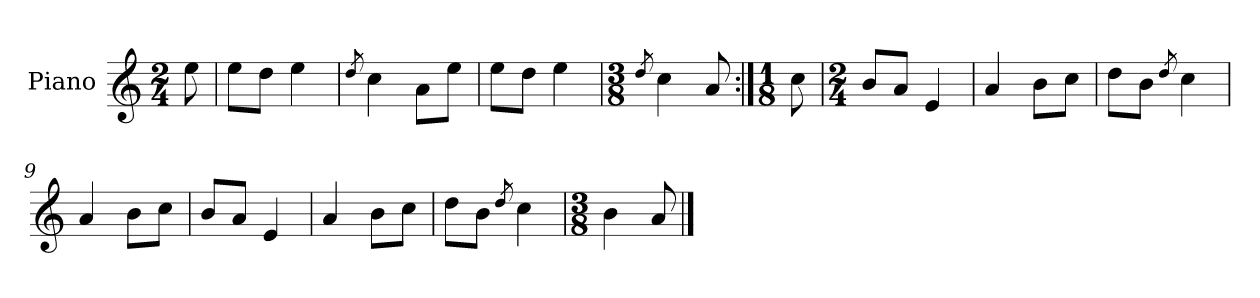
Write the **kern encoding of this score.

**kern
*part1
*staff1
*I"Piano
*I'Pno.
*clefG2
*k[]
*M2/4
=
8ee\
=1
8ee\L
8dd\J
4ee\
=2
8qdd/
4cc\
8a\L
8ee\J
=3
8ee\L
8dd\J
4ee\
=4
*M3/8
8qdd/
4cc\
8a/
=5:|!
*M1/8
8cc\
=6
*M2/4
8b/L
8a/J
4e/
=7
4a/
8b\L
8cc\J
=8
8dd\L
8b\J
8qdd/
4cc\
=9
4a/
8b\L
8cc\J
=10
8b/L
8a/J
4e/
!!LO:LB:g=z
=11
4a/
8b\L
8cc\J
=12
8dd\L
8b\J
8qdd/
4cc\
=13
*M3/8
4b\
8a/
==
*-
